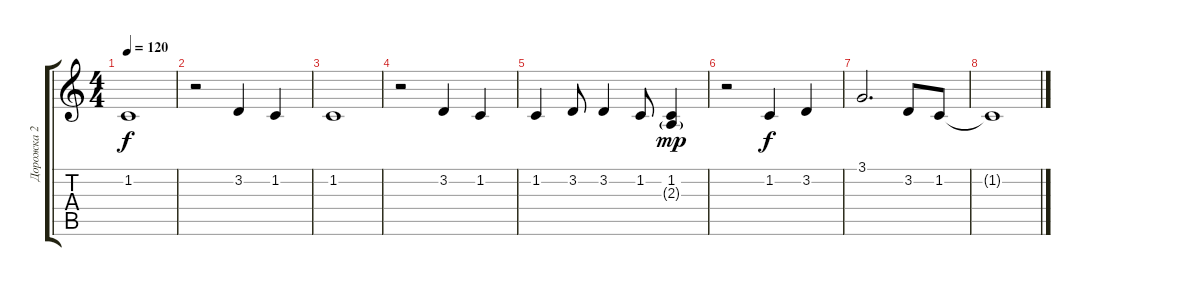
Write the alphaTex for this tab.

\track ("Дорожка 2" "Дорожка 2") {instrument harmonica}
\staff {score tabs}
\tuning (E4 B3 G3 D3 A2 E2) {hide}
\ts (4 4)
\tempo 120
\clef g2
\ks c
1.2{t}.1{dy f} |
r.2 3.2.4 1.2.4 |
1.2.1 |
r.2 3.2.4 1.2.4 |
1.2.4 3.2.8 3.2.4 1.2.8 (1.2 2.3{g}).4{dy mp} |
r.2 1.2.4{dy f} 3.2.4 |
3.1.2{d} 3.2.8 1.2.8 |
1.2{t}.1
